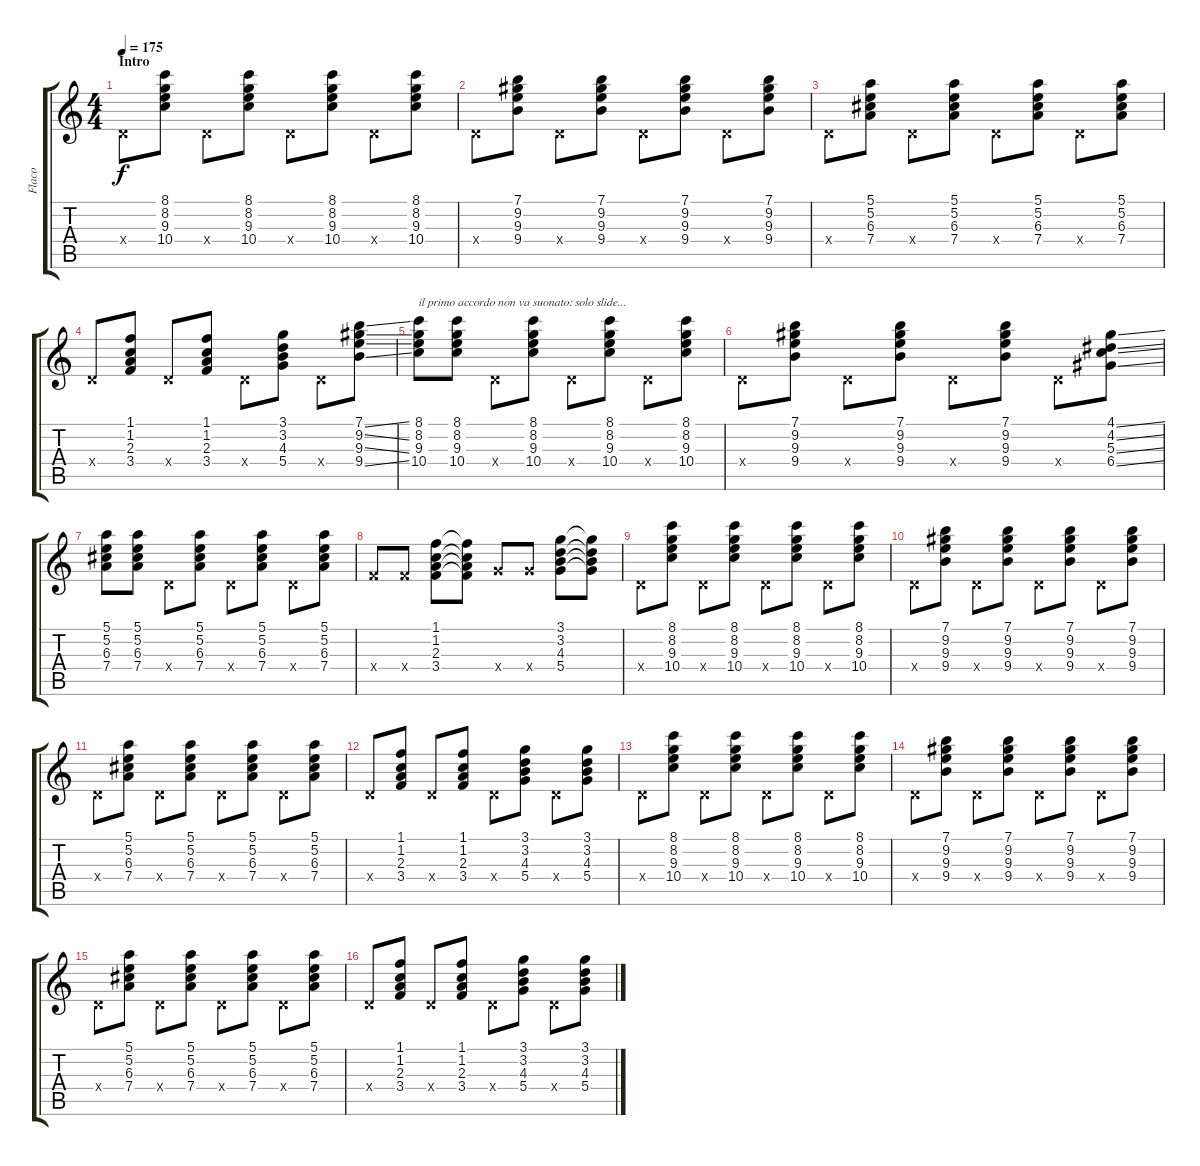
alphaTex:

\track ("Flaco" "Flaco") {instrument acousticguitarnylon}
\staff {score tabs}
\tuning (E4 B3 G3 D3 A2 E2) {hide}
\ts (4 4)
\section ("" "Intro")
\tempo 175
\clef g2
\ks c
0.4{x}.8{dy f instrument acousticguitarnylon} (8.1 8.2 9.3 10.4).8 0.4{x}.8 (8.1 8.2 9.3 10.4).8 0.4{x}.8 (8.1 8.2 9.3 10.4).8 0.4{x}.8 (8.1 8.2 9.3 10.4).8 |
0.4{x}.8 (7.1 9.2 9.3 9.4).8 0.4{x}.8 (7.1 9.2 9.3 9.4).8 0.4{x}.8 (7.1 9.2 9.3 9.4).8 0.4{x}.8 (7.1 9.2 9.3 9.4).8 |
0.4{x}.8 (5.1 5.2 6.3 7.4).8 0.4{x}.8 (5.1 5.2 6.3 7.4).8 0.4{x}.8 (5.1 5.2 6.3 7.4).8 0.4{x}.8 (5.1 5.2 6.3 7.4).8 |
0.4{x}.8 (1.1 1.2 2.3 3.4).8 0.4{x}.8 (1.1 1.2 2.3 3.4).8 0.4{x}.8 (3.1 3.2 4.3 5.4).8 0.4{x}.8 (7.1{ss} 9.2{ss} 9.3{ss} 9.4{ss}).8 |
(8.1 8.2 9.3 10.4).8{txt "il primo accordo non va suonato: solo slide..."} (8.1 8.2 9.3 10.4).8 0.4{x}.8 (8.1 8.2 9.3 10.4).8 0.4{x}.8 (8.1 8.2 9.3 10.4).8 0.4{x}.8 (8.1 8.2 9.3 10.4).8 |
0.4{x}.8 (7.1 9.2 9.3 9.4).8 0.4{x}.8 (7.1 9.2 9.3 9.4).8 0.4{x}.8 (7.1 9.2 9.3 9.4).8 0.4{x}.8 (4.1{ss} 4.2{ss} 5.3{ss} 6.4{ss}).8 |
(5.1 5.2 6.3 7.4).8 (5.1 5.2 6.3 7.4).8 0.4{x}.8 (5.1 5.2 6.3 7.4).8 0.4{x}.8 (5.1 5.2 6.3 7.4).8 0.4{x}.8 (5.1 5.2 6.3 7.4).8 |
3.4{x}.8 3.4{x}.8 (1.1 1.2 2.3 3.4).8 (1.1{t} 1.2{t} 2.3{t} 3.4{t}).8 5.4{x}.8 5.4{x}.8 (3.1 3.2 4.3 5.4).8 (3.1{t} 3.2{t} 4.3{t} 5.4{t}).8 |
0.4{x}.8 (8.1 8.2 9.3 10.4).8 0.4{x}.8 (8.1 8.2 9.3 10.4).8 0.4{x}.8 (8.1 8.2 9.3 10.4).8 0.4{x}.8 (8.1 8.2 9.3 10.4).8 |
0.4{x}.8 (7.1 9.2 9.3 9.4).8 0.4{x}.8 (7.1 9.2 9.3 9.4).8 0.4{x}.8 (7.1 9.2 9.3 9.4).8 0.4{x}.8 (7.1 9.2 9.3 9.4).8 |
0.4{x}.8 (5.1 5.2 6.3 7.4).8 0.4{x}.8 (5.1 5.2 6.3 7.4).8 0.4{x}.8 (5.1 5.2 6.3 7.4).8 0.4{x}.8 (5.1 5.2 6.3 7.4).8 |
0.4{x}.8 (1.1 1.2 2.3 3.4).8 0.4{x}.8 (1.1 1.2 2.3 3.4).8 0.4{x}.8 (3.1 3.2 4.3 5.4).8 0.4{x}.8 (3.1 3.2 4.3 5.4).8 |
0.4{x}.8 (8.1 8.2 9.3 10.4).8 0.4{x}.8 (8.1 8.2 9.3 10.4).8 0.4{x}.8 (8.1 8.2 9.3 10.4).8 0.4{x}.8 (8.1 8.2 9.3 10.4).8 |
0.4{x}.8 (7.1 9.2 9.3 9.4).8 0.4{x}.8 (7.1 9.2 9.3 9.4).8 0.4{x}.8 (7.1 9.2 9.3 9.4).8 0.4{x}.8 (7.1 9.2 9.3 9.4).8 |
0.4{x}.8 (5.1 5.2 6.3 7.4).8 0.4{x}.8 (5.1 5.2 6.3 7.4).8 0.4{x}.8 (5.1 5.2 6.3 7.4).8 0.4{x}.8 (5.1 5.2 6.3 7.4).8 |
0.4{x}.8 (1.1 1.2 2.3 3.4).8 0.4{x}.8 (1.1 1.2 2.3 3.4).8 0.4{x}.8 (3.1 3.2 4.3 5.4).8 0.4{x}.8 (3.1 3.2 4.3 5.4).8
